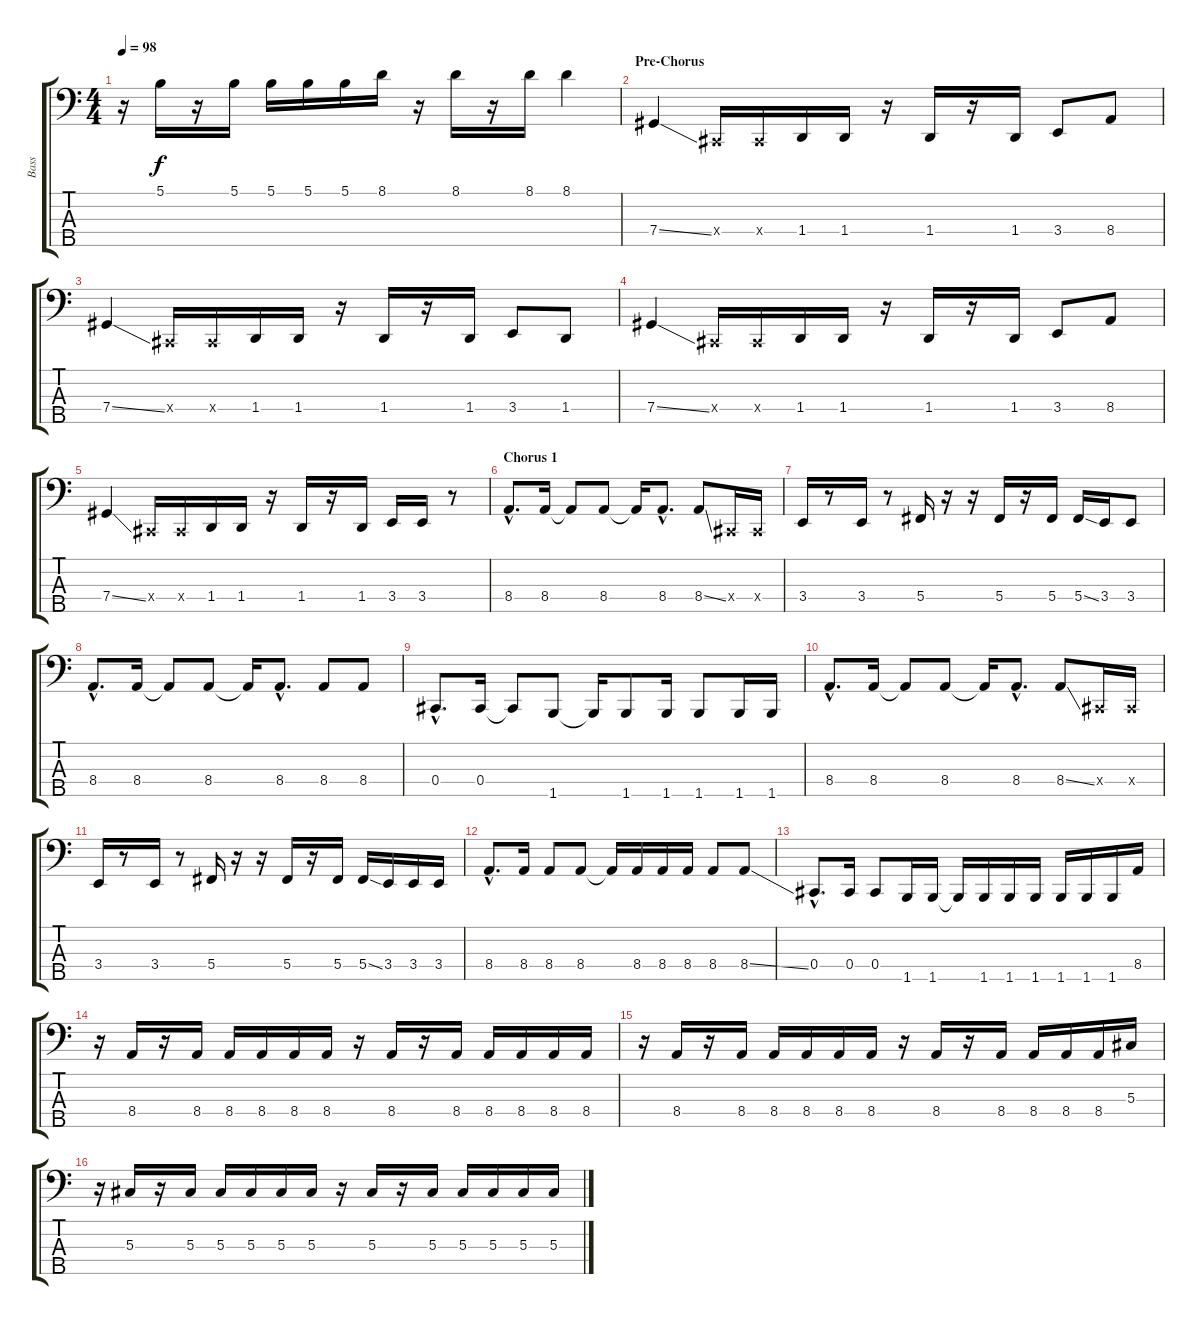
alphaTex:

\track ("Bass" "Bass") {instrument slapbass1}
\staff {score tabs}
\tuning (Gb2 Db2 Ab1 Db1 Bb0) {hide}
\ts (4 4)
\tempo 98
\clef f4
\ks c
r.16{dy f} 5.1.16 r.16 5.1.16 5.1.16 5.1.16 5.1.16 8.1.16 r.16 8.1.16 r.16 8.1.16 8.1.4 |
\section ("" "Pre-Chorus")
7.4{ss}.4 0.4{x}.16 0.4{x}.16 1.4.16 1.4.16 r.16 1.4.16 r.16 1.4.16 3.4.8 8.4.8 |
7.4{ss}.4 0.4{x}.16 0.4{x}.16 1.4.16 1.4.16 r.16 1.4.16 r.16 1.4.16 3.4.8 1.4.8 |
7.4{ss}.4 0.4{x}.16 0.4{x}.16 1.4.16 1.4.16 r.16 1.4.16 r.16 1.4.16 3.4.8 8.4.8 |
7.4{ss}.4 0.4{x}.16 0.4{x}.16 1.4.16 1.4.16 r.16 1.4.16 r.16 1.4.16 3.4.16 3.4.16 r.8 |
\section ("" "Chorus 1")
8.4{hac}.8{d} 8.4.16 8.4{t}.8 8.4.8 8.4{t}.16 8.4{hac}.8{d} 8.4{ss}.8 0.4{x}.16 0.4{x}.16 |
3.4.16 r.8 3.4.16 r.8 5.4.16 r.16 r.16 5.4.16 r.16 5.4.16 5.4{ss}.16 3.4.16 3.4.8 |
8.4{hac}.8{d} 8.4.16 8.4{t}.8 8.4.8 8.4{t}.16 8.4{hac}.8{d} 8.4.8 8.4.8 |
0.4{hac}.8{d} 0.4.16 0.4{t}.8 1.5.8 1.5{t}.16 1.5.8 1.5.16 1.5.8 1.5.16 1.5.16 |
8.4{hac}.8{d} 8.4.16 8.4{t}.8 8.4.8 8.4{t}.16 8.4{hac}.8{d} 8.4{ss}.8 0.4{x}.16 0.4{x}.16 |
3.4.16 r.8 3.4.16 r.8 5.4.16 r.16 r.16 5.4.16 r.16 5.4.16 5.4{ss}.16 3.4.16 3.4.16 3.4.16 |
8.4{hac}.8{d} 8.4.16 8.4.8 8.4.8 8.4{t}.16 8.4.16 8.4.16 8.4.16 8.4.8 8.4{ss}.8 |
0.4{hac}.8{d} 0.4.16 0.4.8 1.5.16 1.5.16 1.5{t}.16 1.5.16 1.5.16 1.5.16 1.5.16 1.5.16 1.5.16 8.4.16 |
r.16 8.4.16 r.16 8.4.16 8.4.16 8.4.16 8.4.16 8.4.16 r.16 8.4.16 r.16 8.4.16 8.4.16 8.4.16 8.4.16 8.4.16 |
r.16 8.4.16 r.16 8.4.16 8.4.16 8.4.16 8.4.16 8.4.16 r.16 8.4.16 r.16 8.4.16 8.4.16 8.4.16 8.4.16 5.3.16 |
r.16 5.3.16 r.16 5.3.16 5.3.16 5.3.16 5.3.16 5.3.16 r.16 5.3.16 r.16 5.3.16 5.3.16 5.3.16 5.3.16 5.3.16
